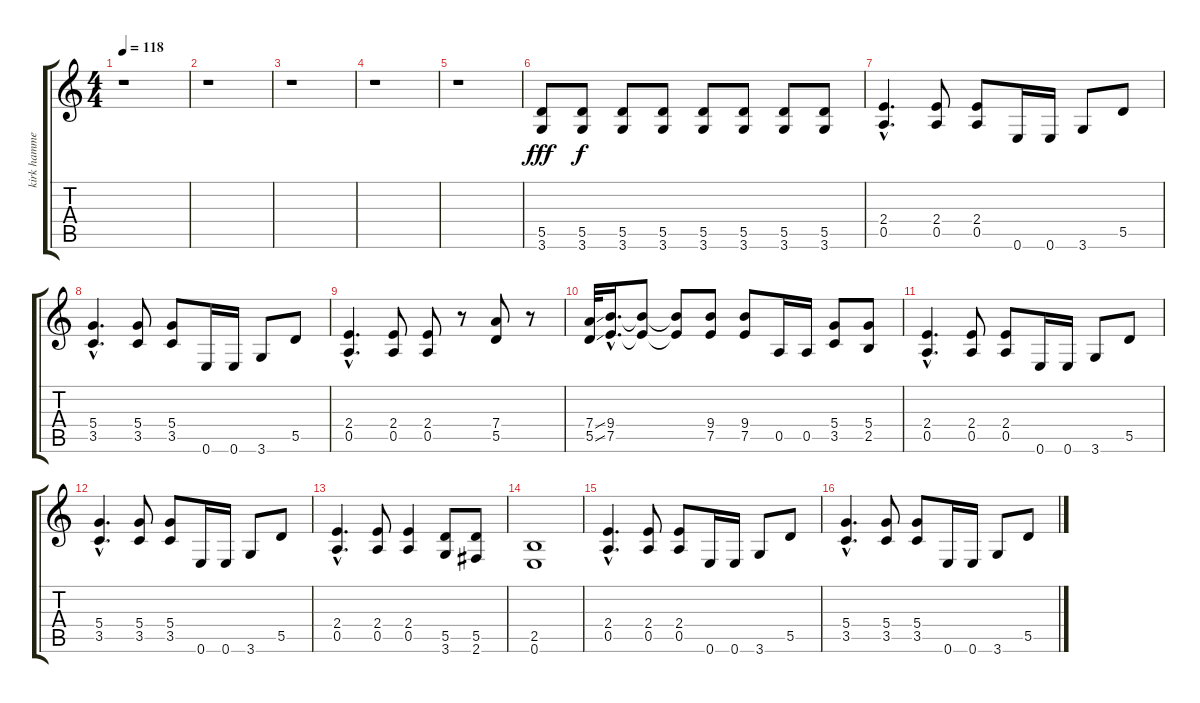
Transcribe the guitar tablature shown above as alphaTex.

\track ("kirk hammett" "kirk hamme") {instrument overdrivenguitar}
\staff {score tabs}
\tuning (E4 B3 G3 D3 A2 E2) {hide}
\ts (4 4)
\tempo 118
\clef g2
\ks c
r.1{dy f} |
r.1 |
r.1 |
r.1 |
r.1 |
(5.5 3.6).8{dy fff} (5.5 3.6).8{dy f} (5.5 3.6).8 (5.5 3.6).8 (5.5 3.6).8 (5.5 3.6).8 (5.5 3.6).8 (5.5 3.6).8 |
(2.4{hac} 0.5{hac}).4{d} (2.4 0.5).8 (2.4 0.5).8 0.6.16 0.6.16 3.6.8 5.5.8 |
(5.4{hac} 3.5{hac}).4{d} (5.4 3.5).8 (5.4 3.5).8 0.6.16 0.6.16 3.6.8 5.5.8 |
(2.4{hac} 0.5{hac}).4{d} (2.4 0.5).8 (2.4 0.5).8 r.8 (7.4 5.5).8 r.8 |
(7.4{ss} 5.5{ss}).32 (9.4{hac} 7.5{hac}).16{d} (9.4{t} 7.5{t}).8 (9.4{t} 7.5{t}).8 (9.4 7.5).8 (9.4 7.5).8 0.5.16 0.5.16 (5.4 3.5).8 (5.4 2.5).8 |
(2.4{hac} 0.5{hac}).4{d} (2.4 0.5).8 (2.4 0.5).8 0.6.16 0.6.16 3.6.8 5.5.8 |
(5.4{hac} 3.5{hac}).4{d} (5.4 3.5).8 (5.4 3.5).8 0.6.16 0.6.16 3.6.8 5.5.8 |
(2.4{hac} 0.5{hac}).4{d} (2.4 0.5).8 (2.4 0.5).4 (5.5 3.6).8 (5.5 2.6).8 |
(2.5 0.6).1 |
(2.4{hac} 0.5{hac}).4{d} (2.4 0.5).8 (2.4 0.5).8 0.6.16 0.6.16 3.6.8 5.5.8 |
(5.4{hac} 3.5{hac}).4{d} (5.4 3.5).8 (5.4 3.5).8 0.6.16 0.6.16 3.6.8 5.5.8
